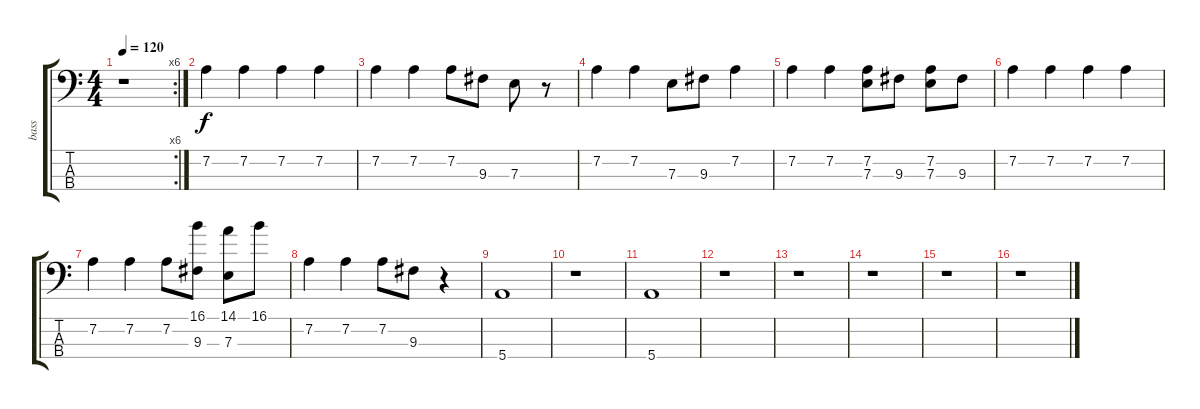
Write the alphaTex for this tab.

\track ("bass" "bass") {instrument electricbassfinger}
\staff {score tabs}
\tuning (G2 D2 A1 E1) {hide}
\rc 6
\ts (4 4)
\tempo 120
\clef f4
\ks c
r.1{dy f} |
7.2.4 7.2.4 7.2.4 7.2.4 |
7.2.4 7.2.4 7.2.8 9.3.8 7.3.8 r.8 |
7.2.4 7.2.4 7.3.8 9.3.8 7.2.4 |
7.2.4 7.2.4 (7.2 7.3).8 9.3.8 (7.2 7.3).8 9.3.8 |
7.2.4 7.2.4 7.2.4 7.2.4 |
7.2.4 7.2.4 7.2.8 (16.1 9.3).8 (14.1 7.3).8 16.1.8 |
7.2.4 7.2.4 7.2.8 9.3.8 r.4 |
5.4.1 |
r.1 |
5.4.1 |
r.1 |
r.1 |
r.1 |
r.1 |
r.1
